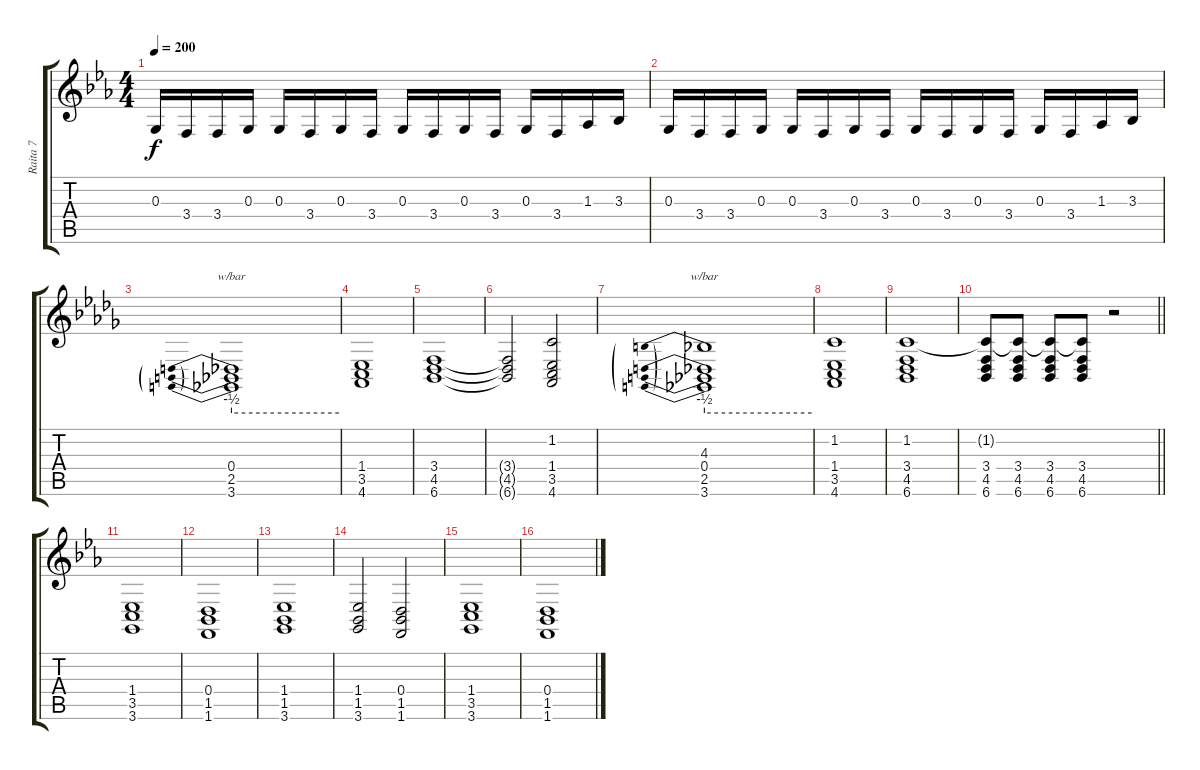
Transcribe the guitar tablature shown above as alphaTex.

\track ("Raita 7" "Raita 7") {instrument lead1square}
\staff {score tabs}
\tuning (E4 B3 G3 D3 A2 E2) {hide}
\ts (4 4)
\tempo 200
\clef g2
\ks eb
0.3.16{dy f} 3.4.16 3.4.16 0.3.16 0.3.16 3.4.16 0.3.16 3.4.16 0.3.16 3.4.16 0.3.16 3.4.16 0.3.16 3.4.16 1.3.16 3.3.16 |
0.3.16 3.4.16 3.4.16 0.3.16 0.3.16 3.4.16 0.3.16 3.4.16 0.3.16 3.4.16 0.3.16 3.4.16 0.3.16 3.4.16 1.3.16 3.3.16 |
\ks db
(0.4 2.5 3.6).1{tbe (predive default 0 -2 60 -2) volume 8 instrument stringensemble1} |
(1.4 3.5 4.6).1 |
(3.4 4.5 6.6).1 |
(3.4{t} 4.5{t} 6.6{t}).2 (1.2 1.4 3.5 4.6).2 |
(4.3 0.4 2.5 3.6).1{tbe (predive default 0 -2 60 -2)} |
(1.2 1.4 3.5 4.6).1 |
(1.2 3.4 4.5 6.6).1 |
\barLineRight lightlight
(1.2{t} 3.4 4.5 6.6).8 (1.2{t} 3.4 4.5 6.6).8 (1.2{t} 3.4 4.5 6.6).8 (1.2{t} 3.4 4.5 6.6).8 r.2 |
\ks eb
(1.4 3.5 3.6).1{instrument lead1square} |
(0.4 1.5 1.6).1 |
(1.4 1.5 3.6).1 |
(1.4 1.5 3.6).2 (0.4 1.5 1.6).2 |
(1.4 3.5 3.6).1 |
(0.4 1.5 1.6).1
